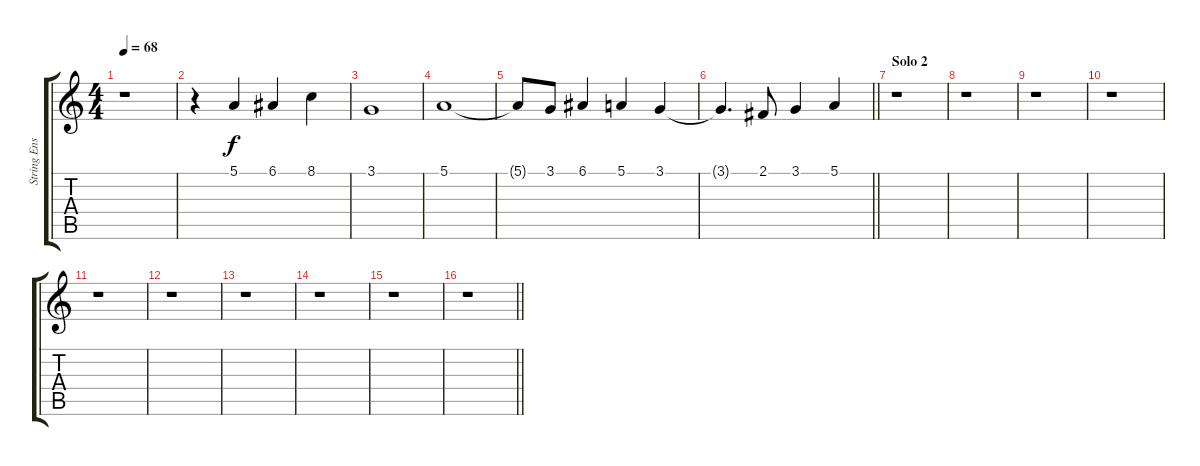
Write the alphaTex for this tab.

\track ("String Ensemble 1" "String Ens") {instrument stringensemble1}
\staff {score tabs}
\tuning (E4 B3 G3 D3 A2 D2) {hide}
\ts (4 4)
\tempo 68
\clef g2
\ks c
r.1{dy fff} |
r.4{volume 16} 5.1.4{dy f} 6.1.4 8.1.4 |
3.1.1 |
5.1.1 |
5.1{t}.8 3.1.8 6.1.4 5.1.4 3.1.4 |
\barLineRight lightlight
3.1{t}.4{d} 2.1.8 3.1.4 5.1.4 |
\section ("" "Solo 2")
r.1 |
r.1 |
r.1 |
r.1 |
r.1 |
r.1 |
r.1 |
r.1 |
r.1 |
\barLineRight lightlight
r.1
